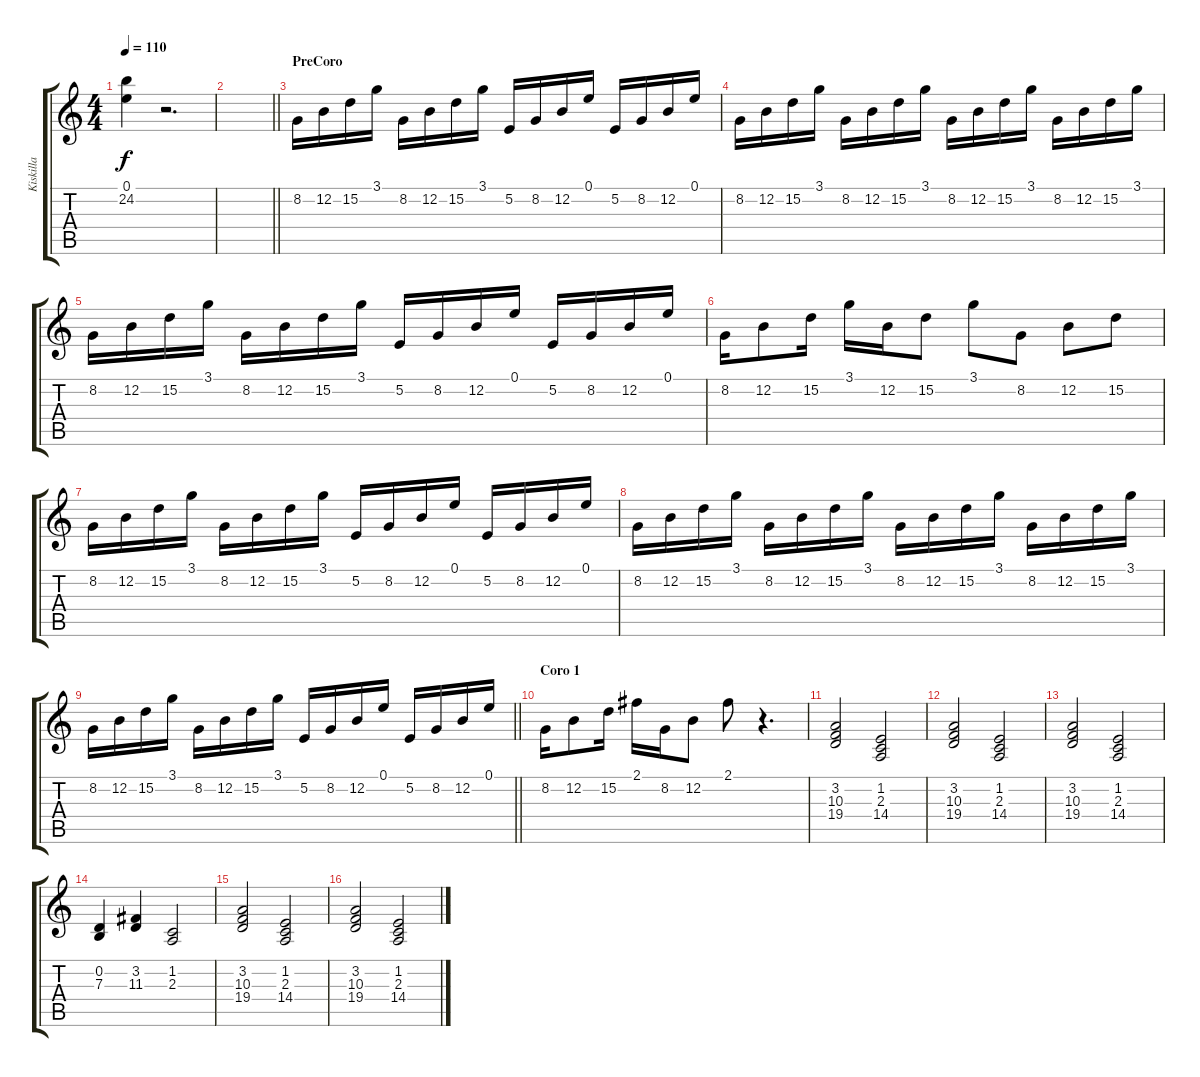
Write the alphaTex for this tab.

\track ("Kiskilla" "Kiskilla") {instrument rockorgan}
\staff {score tabs}
\tuning (E5 B3 G3 D3 A2 E2) {hide}
\ts (4 4)
\tempo 110
\clef g2
\ks c
(0.1 24.2).4{dy f} r.2{d} |
\barLineRight lightlight
|
\section ("" "PreCoro")
8.2.16{volume 16 instrument churchorgan} 12.2.16 15.2.16 3.1.16 8.2.16 12.2.16 15.2.16 3.1.16 5.2.16 8.2.16 12.2.16 0.1.16 5.2.16 8.2.16 12.2.16 0.1.16 |
8.2.16 12.2.16 15.2.16 3.1.16 8.2.16 12.2.16 15.2.16 3.1.16 8.2.16 12.2.16 15.2.16 3.1.16 8.2.16 12.2.16 15.2.16 3.1.16 |
8.2.16 12.2.16 15.2.16 3.1.16 8.2.16 12.2.16 15.2.16 3.1.16 5.2.16 8.2.16 12.2.16 0.1.16 5.2.16 8.2.16 12.2.16 0.1.16 |
8.2.16 12.2.8 15.2.16 3.1.16 12.2.16 15.2.8 3.1.8 8.2.8 12.2.8 15.2.8 |
8.2.16 12.2.16 15.2.16 3.1.16 8.2.16 12.2.16 15.2.16 3.1.16 5.2.16 8.2.16 12.2.16 0.1.16 5.2.16 8.2.16 12.2.16 0.1.16 |
8.2.16 12.2.16 15.2.16 3.1.16 8.2.16 12.2.16 15.2.16 3.1.16 8.2.16 12.2.16 15.2.16 3.1.16 8.2.16 12.2.16 15.2.16 3.1.16 |
\barLineRight lightlight
8.2.16 12.2.16 15.2.16 3.1.16 8.2.16 12.2.16 15.2.16 3.1.16 5.2.16 8.2.16 12.2.16 0.1.16 5.2.16 8.2.16 12.2.16 0.1.16 |
\section ("" "Coro 1")
8.2.16 12.2.8 15.2.16 2.1.16 8.2.16 12.2.8 2.1.8 r.4{d} |
(3.2 10.3 19.4).2{volume 9} (1.2 2.3 14.4).2 |
(3.2 10.3 19.4).2 (1.2 2.3 14.4).2 |
(3.2 10.3 19.4).2 (1.2 2.3 14.4).2 |
(0.2 7.3).4 (3.2 11.3).4 (1.2 2.3).2 |
(3.2 10.3 19.4).2 (1.2 2.3 14.4).2 |
(3.2 10.3 19.4).2 (1.2 2.3 14.4).2
